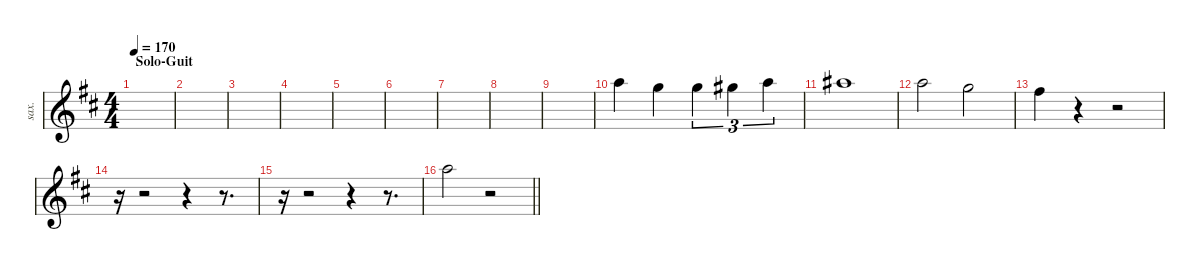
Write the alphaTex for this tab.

\defaultSystemsLayout 4
\hideDynamics
\useSystemSignSeparator
\otherSystemsTrackNameOrientation horizontal
\extendBarLines
\track ("Sax. T" "sax.") {instrument tenorsax}
\staff {score}
\tuning (E4 B3 G3 D3 A2 E2)
\displaytranspose 14
\ts (4 4)
\section ("" "Solo-Guit")
\tempo 170
\clef g2
\ks d
|
|
|
|
|
|
|
|
|
3.1{acc forcenatural}.4{beam Down} 1.1{acc forcenatural}.4{beam Down} 1.1{acc forcenatural}.4{tu (3 2) dy f beam Down} 2.1{acc #}.4{tu (3 2) beam Down} 3.1{acc forcenatural}.4{tu (3 2) beam Down} |
4.1{acc #}.1{dy mf beam Down} |
3.1{acc forcenatural}.2{dy f beam Down} 1.1{acc forcenatural}.2{beam Down} |
0.1{acc #}.4{dy mf beam Down} r.4{beam Down} r.2{beam Down} |
r.16{beam Down} r.2{beam Down} r.4{beam Down} r.8{d beam Down} |
r.16{beam Down} r.2{beam Down} r.4{beam Down} r.8{d beam Down} |
\barLineRight lightlight
3.1{acc forcenatural}.2{dy f beam Down} r.2{beam Down}
